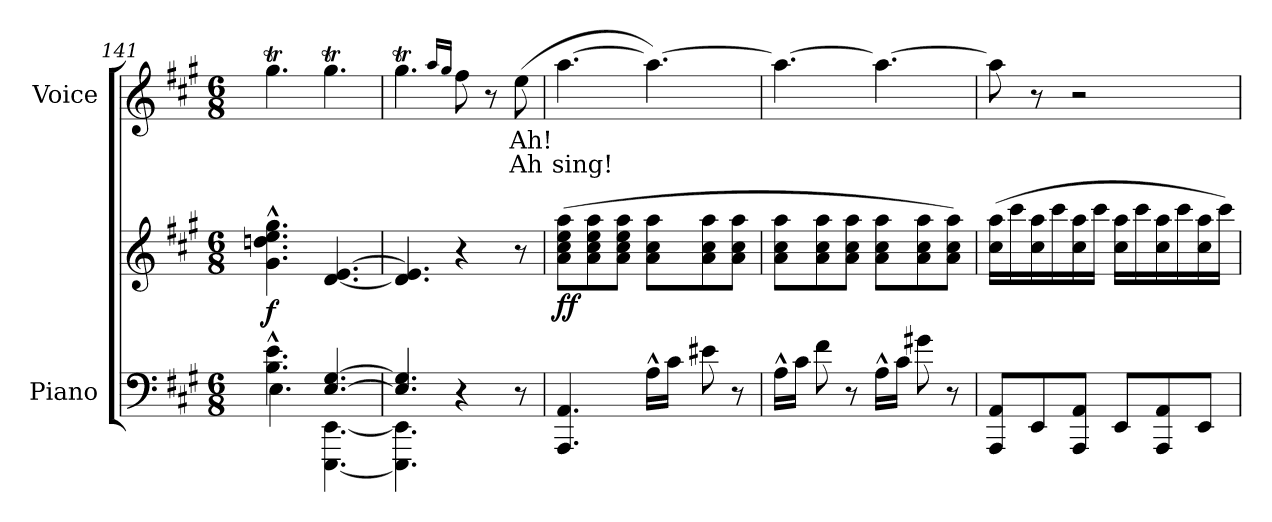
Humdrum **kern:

**kern	**kern	**dynam	**kern	**text	**text
*part2	*part2	*part2	*part1	*part1	*part1
*staff3	*staff2	*staff2/3	*staff1	*staff1	*staff1
*I"Piano	*	*	*I"Voice	*	*
*I'Pno	*	*	*	*	*
*clefF4	*clefG2	*	*clefG2	*	*
*k[f#c#g#]	*k[f#c#g#]	*	*k[f#c#g#]	*	*
*M6/8	*M6/8	*	*M6/8	*	*
=141	=141	=141	=141	=141	=141
*^	*	*	*	*	*
!	!	!	!LO:DY:b	!	!	!
4.B\^^ 4.e\^^	4.E\	4.g#\^^ 4.ddn\^^ 4.ee\^^ 4.gg#\^^	f	4.gg#t\	.	.
[>4.E/ [4.G#/	[4.EEE\ [4.EE\	[4.d/ [4.e/	.	4.gg#t\	.	.
=142	=142	=142	=142	=142	=142	=142
4.E/] 4.G#/]	4.EEE\] 4.EE\]	4.d/] 4.e/]	.	4.gg#t\	.	.
.	.	.	.	16qaa/LL	.	.
.	.	.	.	16qgg#/JJ	.	.
4r	4.ryy	4r	.	8ff#\	.	.
.	.	.	.	8r	.	.
8r	.	8r	.	(8ee\	Ah!	Ah
*v	*v	*	*	*	*	*
=143	=143	=143	=143	=143	=143
!	!	!LO:DY:b	!	!	!
4.AAA/ 4.AA/	(8a\ 8cc#\ 8ee\ 8aa\L	ff	[4.aa\	.	sing!
.	8a\ 8cc#\ 8ee\ 8aa\	.	.	.	.
.	8a\ 8cc#\ 8ee\ 8aa\J	.	.	.	.
16A^^\LL	8a\ 8cc#\ 8aa\L	.	4.aa\_)	.	.
16c#\JJ	.	.	.	.	.
8e#X\	8a\ 8cc#\ 8aa\	.	.	.	.
8r	8a\ 8cc#\ 8aa\J	.	.	.	.
=144	=144	=144	=144	=144	=144
16A^^\LL	8a\ 8cc#\ 8aa\L	.	4.aa\_	.	.
16c#\JJ	.	.	.	.	.
8f#\	8a\ 8cc#\ 8aa\	.	.	.	.
8r	8a\ 8cc#\ 8aa\J	.	.	.	.
16A^^\LL	8a\ 8cc#\ 8aa\L	.	4.aa\_	.	.
16c#\JJ	.	.	.	.	.
8g#X\	8a\ 8cc#\ 8aa\	.	.	.	.
8r	8a\ 8cc#\ 8aa\J)	.	.	.	.
=145	=145	=145	=145	=145	=145
8AAA/ 8AA/L	(16cc#\ 16aa\LL	.	8aa\]	.	.
.	16ccc#\	.	.	.	.
8EE/	16cc#\ 16aa\	.	8r	.	.
.	16ccc#\	.	.	.	.
8AAA/ 8AA/J	16cc#\ 16aa\	.	2r	.	.
.	16ccc#\JJ	.	.	.	.
8EE/L	16cc#\ 16aa\LL	.	.	.	.
.	16ccc#\	.	.	.	.
8AAA/ 8AA/	16cc#\ 16aa\	.	.	.	.
.	16ccc#\	.	.	.	.
8EE/J	16cc#\ 16aa\	.	.	.	.
.	16ccc#\JJ)	.	.	.	.
=	=	=	=	=	=
*-	*-	*-	*-	*-	*-
